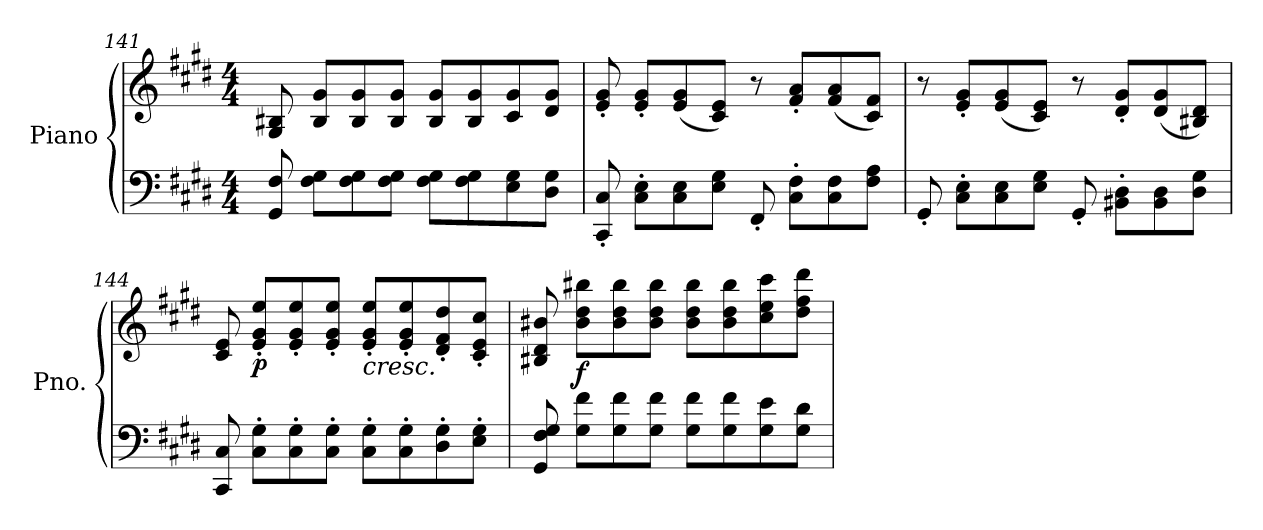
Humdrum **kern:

**kern	**kern	**dynam
*part1	*part1	*part1
*staff2	*staff1	*staff1/2
*I"Piano	*	*
*I'Pno.	*	*
*clefF4	*clefG2	*
*k[f#c#g#d#]	*k[f#c#g#d#]	*
*M4/4	*M4/4	*
=141	=141	=141
8GG#/ 8F#/	8G#/ 8B#X/	.
8F#\ 8G#\L	8B#/ 8g#/L	.
8F#\ 8G#\	8B#/ 8g#/	.
8F#\ 8G#\J	8B#/ 8g#/J	.
8F#\ 8G#\L	8B#/ 8g#/L	.
8F#\ 8G#\	8B#/ 8g#/	.
8E\ 8G#\	8c#/< 8g#/<	.
8D#\ 8G#\J	8d#/< 8g#/<J	.
=142	=142	=142
8CC#/' 8C#/'	8e/' 8g#/'	.
8C#\' 8E\'L	8e/' 8g#/'L	.
8C#\ 8E\	(<8e/ 8g#/	.
8E\ 8G#\J	8c#/ 8e/J)	.
8FF#'/	8r	.
8C#\' 8F#\'L	8f#/' 8a/'L	.
8C#\ 8F#\	(<8f#/ 8a/	.
8F#\ 8A\J	8c#/ 8f#/J)	.
=143	=143	=143
8GG#'/	8r	.
8C#\' 8E\'L	8e/' 8g#/'L	.
8C#\ 8E\	(<8e/ 8g#/	.
8E\ 8G#\J	8c#/ 8e/J)	.
8GG#'/	8r	.
8BB#X\' 8D#\'L	8d#/' 8g#/'L	.
8BB#\ 8D#\	(<8d#/ 8g#/	.
8D#\ 8G#\J	8B#X/ 8d#/J)	.
!!LO:PB:g=z
=144	=144	=144
8CC#/ 8C#/	8c#/ 8e/	.
!	!	!LO:DY:b
8C#\' 8G#\'L	8e/' 8g#/' 8ee/'L	p
8C#\' 8G#\'	8e/' 8g#/' 8ee/'	.
8C#\' 8G#\'J	8e/' 8g#/' 8ee/'J	.
!	!LO:TX:b:i:t=cresc.	!
8C#\' 8G#\'L	8e/' 8g#/' 8ee/'L	.
8C#\' 8G#\'	8e/' 8g#/' 8ee/'	.
8D#\' 8G#\'	8d#/' 8f#/' 8dd#/'	.
8E\' 8G#\'J	8c#/' 8e/' 8cc#/'J	.
=145	=145	=145
8GG#/ 8F#/ 8G#/	8B#X/ 8d#/ 8b#X/	.
!	!	!LO:DY:b
8G#\ 8f#\L	8b#\ 8dd#\ 8bb#X\L	f
8G#\ 8f#\	8b#\ 8dd#\ 8bb#\	.
8G#\ 8f#\J	8b#\ 8dd#\ 8bb#\J	.
8G#\ 8f#\L	8b#\ 8dd#\ 8bb#\L	.
8G#\ 8f#\	8b#\ 8dd#\ 8bb#\	.
8G#\> 8e\>	8cc#\ 8ee\ 8ccc#\	.
8G#\> 8d#\>J	8dd#\ 8ff#\ 8ddd#\J	.
=	=	=
*-	*-	*-
